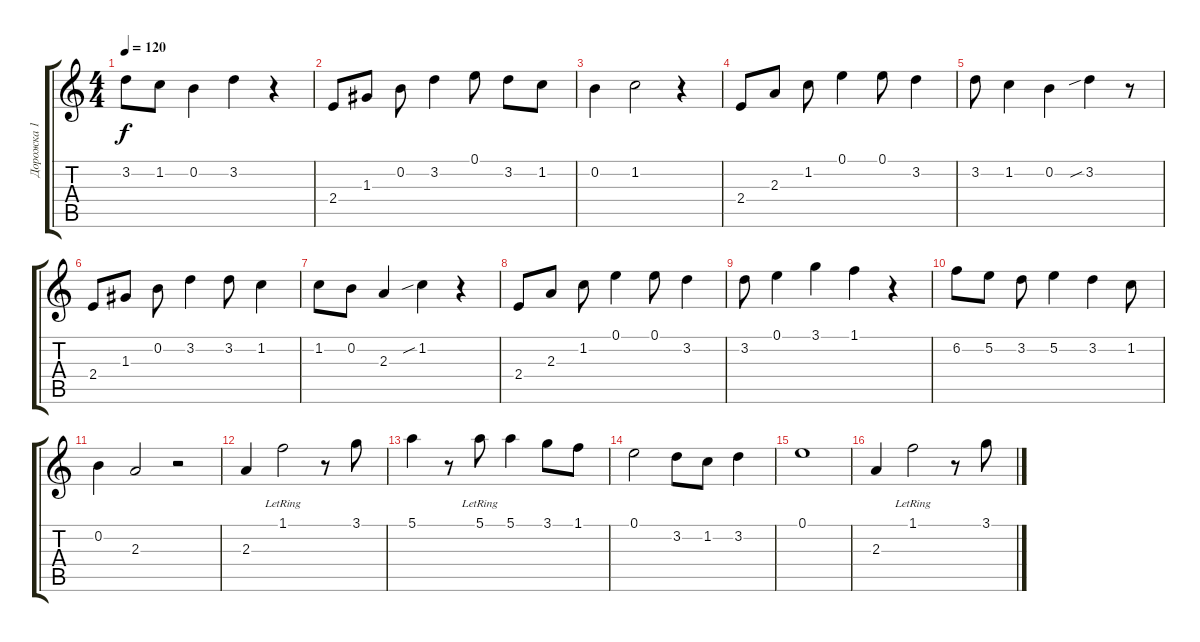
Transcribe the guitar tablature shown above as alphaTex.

\track ("Дорожка 1" "Дорожка 1") {instrument acousticguitarsteel}
\staff {score tabs}
\tuning (E4 B3 G3 D3 A2 E2) {hide}
\ts (4 4)
\tempo 120
\clef g2
\ks c
3.2.8{dy f} 1.2.8 0.2.4 3.2.4 r.4 |
2.4.8 1.3.8 0.2.8 3.2.4 0.1.8 3.2.8 1.2.8 |
0.2.4 1.2.2 r.4 |
2.4.8 2.3.8 1.2.8 0.1.4 0.1.8 3.2.4 |
3.2.8 1.2.4 0.2.4 3.2{sib}.4 r.8 |
2.4.8 1.3.8 0.2.8 3.2.4 3.2.8 1.2.4 |
1.2.8 0.2.8 2.3.4 1.2{sib}.4 r.4 |
2.4.8 2.3.8 1.2.8 0.1.4 0.1.8 3.2.4 |
3.2.8 0.1.4 3.1.4 1.1.4 r.4 |
6.2.8 5.2.8 3.2.8 5.2.4 3.2.4 1.2.8 |
0.2.4 2.3.2 r.2 |
2.3.4 1.1{lr}.2 r.8 3.1.8 |
5.1.4 r.8 5.1{lr}.8 5.1.4 3.1.8 1.1.8 |
0.1.2 3.2.8 1.2.8 3.2.4 |
0.1.1 |
2.3.4 1.1{lr}.2 r.8 3.1.8
